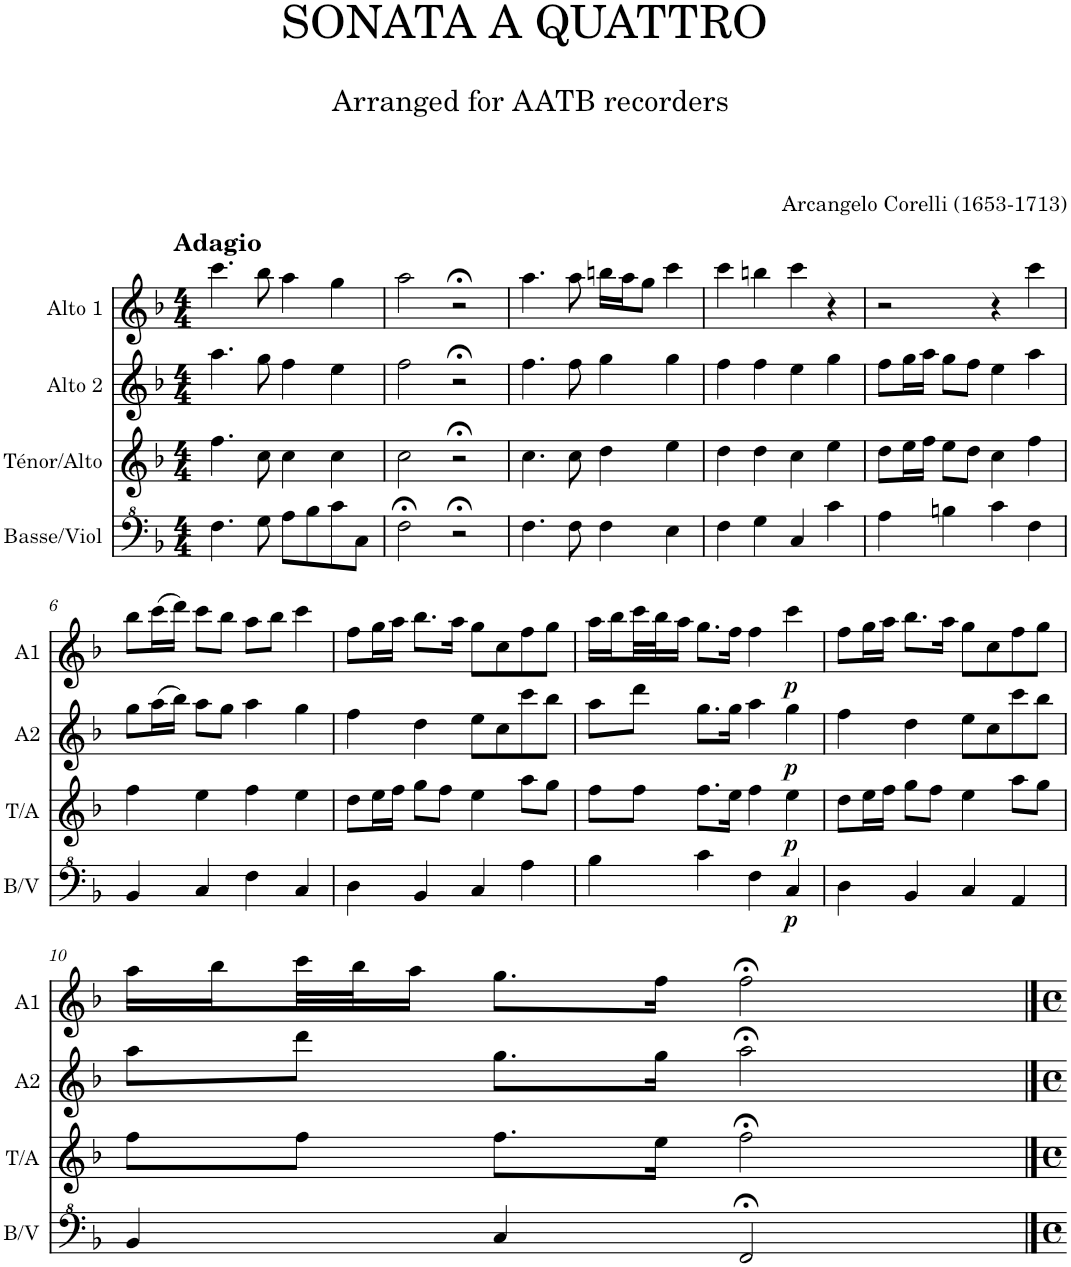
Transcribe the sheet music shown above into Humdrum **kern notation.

**kern	**dynam	**kern	**dynam	**kern	**dynam	**kern	**dynam
*part4	*part4	*part3	*part3	*part2	*part2	*part1	*part1
*staff4	*staff4	*staff3	*staff3	*staff2	*staff2	*staff1	*staff1
*I"Basse/Viol	*	*I"Ténor/Alto	*	*I"Alto 2	*	*I"Alto 1	*
*I'B/V	*	*I'T/A	*	*I'A2	*	*I'A1	*
*clefF^4	*	*clefG2	*	*clefG2	*	*clefG2	*
*k[b-]	*	*k[b-]	*	*k[b-]	*	*k[b-]	*
*M4/4	*	*M4/4	*	*M4/4	*	*M4/4	*
=1	=1	=1	=1	=1	=1	=1	=1
!	!	!	!	!	!	!LO:TX:a:B:t=Adagio	!
4.f\	.	4.ff\	.	4.aa\	.	4.ccc\	.
8g\	.	8cc\	.	8gg\	.	8bb-\	.
8a\L	.	4cc\	.	4ff\	.	4aa\	.
8b-\	.	.	.	.	.	.	.
8cc\	.	4cc\	.	4ee\	.	4gg\	.
8c\J	.	.	.	.	.	.	.
=2	=2	=2	=2	=2	=2	=2	=2
2f;<\	.	2cc\	.	2ff\	.	2aa\	.
2r;<	.	2r;<	.	2r;<	.	2r;<	.
=3	=3	=3	=3	=3	=3	=3	=3
4.f\	.	4.cc\	.	4.ff\	.	4.aa\	.
8f\	.	8cc\	.	8ff\	.	8aa\	.
4f\	.	4dd\	.	4gg\	.	16bbn\LL	.
.	.	.	.	.	.	16aa\J	.
.	.	.	.	.	.	8gg\J	.
4e\	.	4ee\	.	4gg\	.	4ccc\	.
=4	=4	=4	=4	=4	=4	=4	=4
4f\	.	4dd\	.	4ff\	.	4ccc\	.
4g\	.	4dd\	.	4ff\	.	4bbn\	.
4c/	.	4cc\	.	4ee\	.	4ccc\	.
4cc\	.	4ee\	.	4gg\	.	4r	.
=5	=5	=5	=5	=5	=5	=5	=5
4a\	.	8dd\L	.	8ff\L	.	2r	.
.	.	16ee\L	.	16gg\L	.	.	.
.	.	16ff\JJ	.	16aa\JJ	.	.	.
4bn\	.	8ee\L	.	8gg\L	.	.	.
.	.	8dd\J	.	8ff\J	.	.	.
4cc\	.	4cc\	.	4ee\	.	4r	.
4f\	.	4ff\	.	4aa\	.	4ccc\	.
!!LO:LB:g=z
=6	=6	=6	=6	=6	=6	=6	=6
4B-/	.	4ff\	.	8gg\L	.	8bb-\L	.
.	.	.	.	(16aa\L	.	(16ccc\L	.
.	.	.	.	16bb-\JJ)	.	16ddd\JJ)	.
4c/	.	4ee\	.	8aa\L	.	8ccc\L	.
.	.	.	.	8gg\J	.	8bb-\J	.
4f\	.	4ff\	.	4aa\	.	8aa\L	.
.	.	.	.	.	.	8bb-\J	.
4c/	.	4ee\	.	4gg\	.	4ccc\	.
=7	=7	=7	=7	=7	=7	=7	=7
4d\	.	8dd\L	.	4ff\	.	8ff\L	.
.	.	16ee\L	.	.	.	16gg\L	.
.	.	16ff\JJ	.	.	.	16aa\JJ	.
4B-/	.	8gg\L	.	4dd\	.	8.bb-\L	.
.	.	8ff\J	.	.	.	.	.
.	.	.	.	.	.	16aa\Jk	.
4c/	.	4ee\	.	8ee\L	.	8gg\L	.
.	.	.	.	8cc\	.	8cc\	.
4a\	.	8aa\L	.	8ccc\	.	8ff\	.
.	.	8gg\J	.	8bb-\J	.	8gg\J	.
=8	=8	=8	=8	=8	=8	=8	=8
4b-\	.	8ff\L	.	8aa\L	.	16aa\LL	.
.	.	.	.	.	.	16bb-\	.
.	.	8ff\J	.	8ddd\J	.	32ccc\L	.
.	.	.	.	.	.	32bb-\J	.
.	.	.	.	.	.	16aa\JJ	.
4cc\	.	8.ff\L	.	8.gg\L	.	8.gg\L	.
.	.	16ee\Jk	.	16gg\Jk	.	16ff\Jk	.
4f\	.	4ff\	.	4aa\	.	4ff\	.
!	!LO:DY:b	!	!LO:DY:b	!	!LO:DY:b	!	!LO:DY:b
4c/	p	4ee\	p	4gg\	p	4ccc\	p
=9	=9	=9	=9	=9	=9	=9	=9
4d\	.	8dd\L	.	4ff\	.	8ff\L	.
.	.	16ee\L	.	.	.	16gg\L	.
.	.	16ff\JJ	.	.	.	16aa\JJ	.
4B-/	.	8gg\L	.	4dd\	.	8.bb-\L	.
.	.	8ff\J	.	.	.	.	.
.	.	.	.	.	.	16aa\Jk	.
4c/	.	4ee\	.	8ee\L	.	8gg\L	.
.	.	.	.	8cc\	.	8cc\	.
4A/	.	8aa\L	.	8ccc\	.	8ff\	.
.	.	8gg\J	.	8bb-\J	.	8gg\J	.
!!LO:LB:g=z
=10	=10	=10	=10	=10	=10	=10	=10
4B-/	.	8ff\L	.	8aa\L	.	16aa\LL	.
.	.	.	.	.	.	16bb-\	.
.	.	8ff\J	.	8ddd\J	.	32ccc\L	.
.	.	.	.	.	.	32bb-\J	.
.	.	.	.	.	.	16aa\JJ	.
4c/	.	8.ff\L	.	8.gg\L	.	8.gg\L	.
.	.	16ee\Jk	.	16gg\Jk	.	16ff\Jk	.
2F;</	.	2ff;<\	.	2aa;<\	.	2ff;<\	.
==	==	==	==	==	==	==	==
*-	*-	*-	*-	*-	*-	*-	*-
